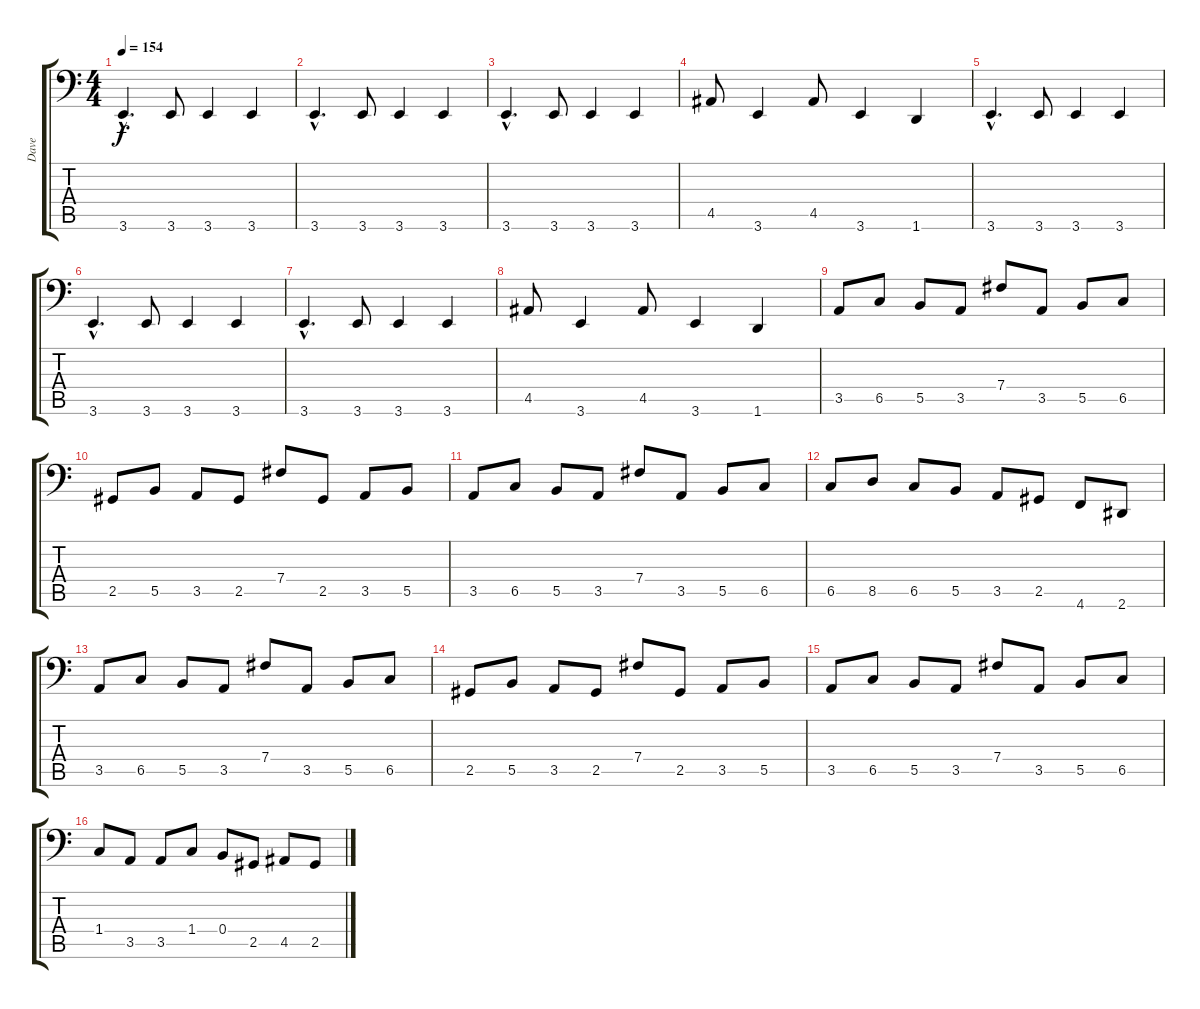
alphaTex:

\track ("Dave" "Dave") {instrument electricbasspick}
\staff {score tabs}
\tuning (Db3 Ab2 E2 B1 Gb1 Db1) {hide}
\ts (4 4)
\tempo 154
\clef f4
\ks c
3.6{hac}.4{d dy f} 3.6.8 3.6.4 3.6.4 |
3.6{hac}.4{d} 3.6.8 3.6.4 3.6.4 |
3.6{hac}.4{d} 3.6.8 3.6.4 3.6.4 |
4.5.8 3.6.4 4.5.8 3.6.4 1.6.4 |
3.6{hac}.4{d} 3.6.8 3.6.4 3.6.4 |
3.6{hac}.4{d} 3.6.8 3.6.4 3.6.4 |
3.6{hac}.4{d} 3.6.8 3.6.4 3.6.4 |
4.5.8 3.6.4 4.5.8 3.6.4 1.6.4 |
3.5.8 6.5.8 5.5.8 3.5.8 7.4.8 3.5.8 5.5.8 6.5.8 |
2.5.8 5.5.8 3.5.8 2.5.8 7.4.8 2.5.8 3.5.8 5.5.8 |
3.5.8 6.5.8 5.5.8 3.5.8 7.4.8 3.5.8 5.5.8 6.5.8 |
6.5.8 8.5.8 6.5.8 5.5.8 3.5.8 2.5.8 4.6.8 2.6.8 |
3.5.8 6.5.8 5.5.8 3.5.8 7.4.8 3.5.8 5.5.8 6.5.8 |
2.5.8 5.5.8 3.5.8 2.5.8 7.4.8 2.5.8 3.5.8 5.5.8 |
3.5.8 6.5.8 5.5.8 3.5.8 7.4.8 3.5.8 5.5.8 6.5.8 |
1.4.8 3.5.8 3.5.8 1.4.8 0.4.8 2.5.8 4.5.8 2.5.8
